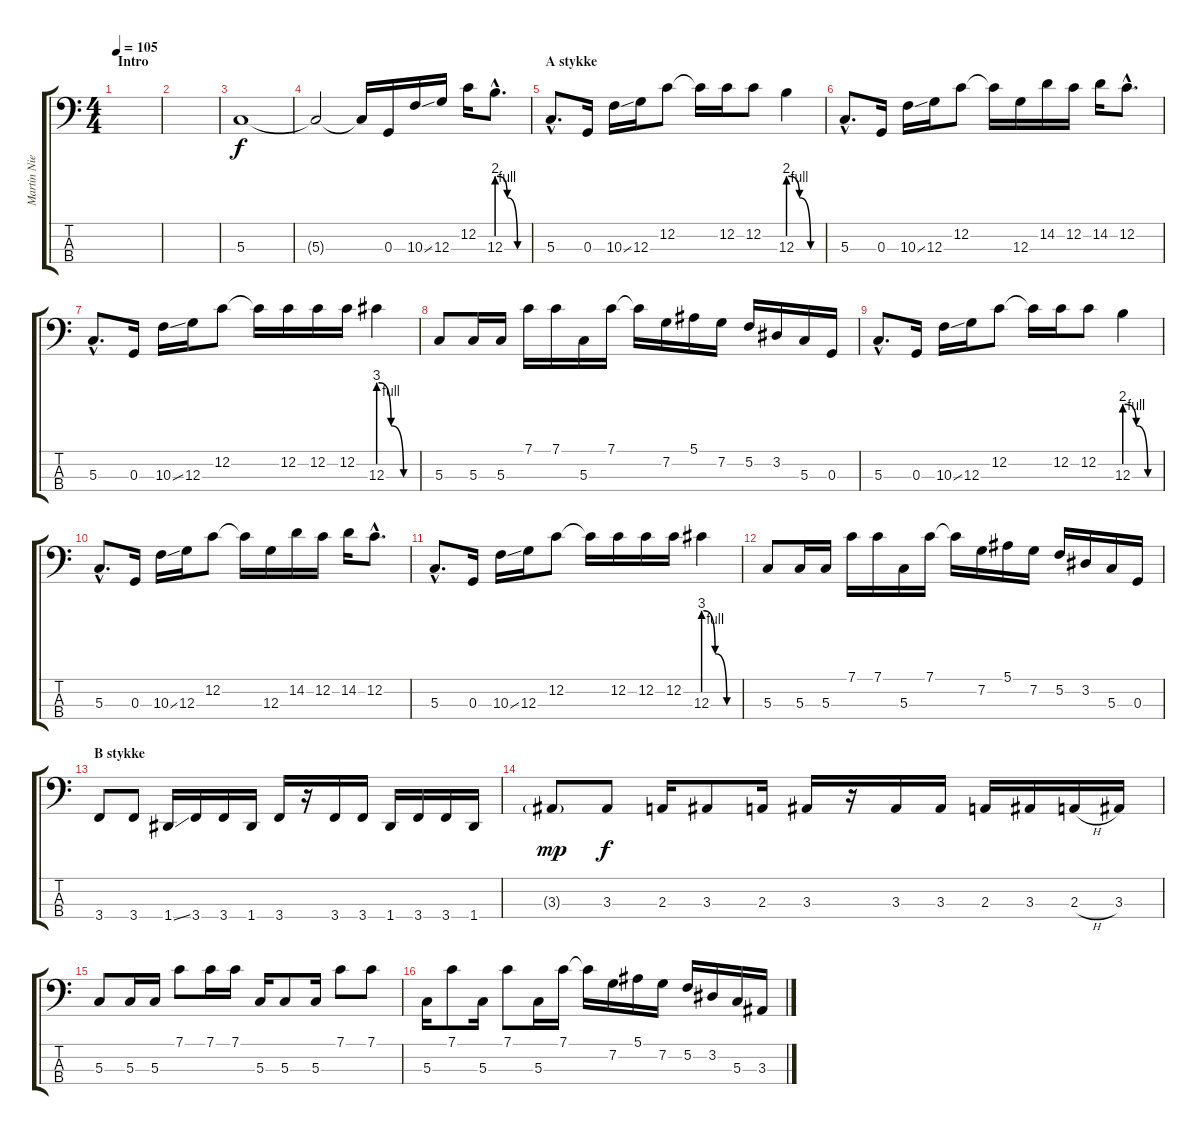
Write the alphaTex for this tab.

\track ("Martin Nielsen" "Martin Nie") {instrument electricbassfinger}
\staff {score tabs}
\tuning (F2 C2 G1 D1) {hide}
\ts (4 4)
\section ("" "Intro")
\tempo 105
\clef f4
\ks c
|
|
5.3.1 |
5.3{t}.2 5.3{t}.16 0.3.16 10.3{ss}.16 12.3.16 12.2.16 12.3{be (custom 0 8 20 4 40 0 60 0) hac}.8{d} |
\section ("" "A stykke")
5.3{hac}.8{d} 0.3.16 10.3{ss}.16 12.3.16 12.2.8 12.2{t}.16 12.2.16 12.2.8 12.3{be (custom 0 8 20 4 40 0 60 0)}.4 |
5.3{hac}.8{d} 0.3.16 10.3{ss}.16 12.3.16 12.2.8 12.2{t}.16 12.3.16 14.2.16 12.2.16 14.2.16 12.2{hac}.8{d} |
5.3{hac}.8{d} 0.3.16 10.3{ss}.16 12.3.16 12.2.8 12.2{t}.16 12.2.16 12.2.16 12.2.16 12.3{be (custom 0 12 20 4 40 0 60 0)}.4 |
5.3.8 5.3.16 5.3.16 7.1.16 7.1.16 5.3.16 7.1.16 7.1{t}.16 7.2.16 5.1.16 7.2.16 5.2.16 3.2.16 5.3.16 0.3.16 |
5.3{hac}.8{d} 0.3.16 10.3{ss}.16 12.3.16 12.2.8 12.2{t}.16 12.2.16 12.2.8 12.3{be (custom 0 8 20 4 40 0 60 0)}.4 |
5.3{hac}.8{d} 0.3.16 10.3{ss}.16 12.3.16 12.2.8 12.2{t}.16 12.3.16 14.2.16 12.2.16 14.2.16 12.2{hac}.8{d} |
5.3{hac}.8{d} 0.3.16 10.3{ss}.16 12.3.16 12.2.8 12.2{t}.16 12.2.16 12.2.16 12.2.16 12.3{be (custom 0 12 20 4 40 0 60 0)}.4 |
5.3.8 5.3.16 5.3.16 7.1.16 7.1.16 5.3.16 7.1.16 7.1{t}.16 7.2.16 5.1.16 7.2.16 5.2.16 3.2.16 5.3.16 0.3.16 |
\section ("" "B stykke")
3.4.8 3.4.8 1.4{ss}.16 3.4.16 3.4.16 1.4.16 3.4.16 r.16 3.4.16 3.4.16 1.4.16 3.4.16 3.4.16 1.4.16 |
3.3{g}.8{dy mp} 3.3.8{dy f} 2.3.16 3.3.8 2.3.16 3.3.16 r.16 3.3.16 3.3.16 2.3.16 3.3.16 2.3{h}.16 3.3.16 |
5.3.8 5.3.16 5.3.16 7.1.8 7.1.16 7.1.16 5.3.16 5.3.8 5.3.16 7.1.8 7.1.8 |
5.3.16 7.1.8 5.3.16 7.1.8 5.3.16 7.1.16 7.1{t}.16 7.2.16 5.1.16 7.2.16 5.2.16 3.2.16 5.3.16 3.3.16
